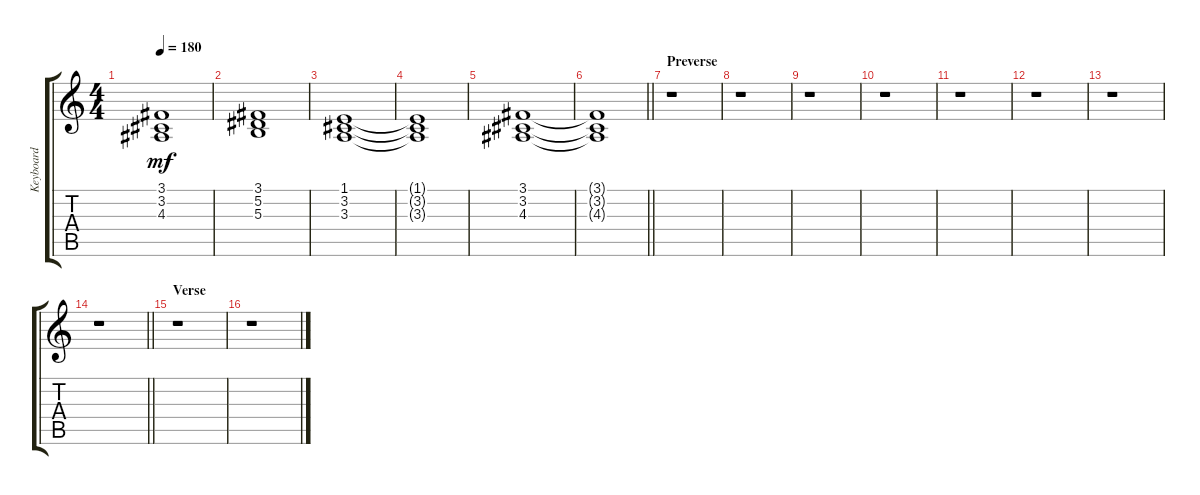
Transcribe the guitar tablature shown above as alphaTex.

\track ("Keyboard" "Keyboard") {instrument stringensemble1}
\staff {score tabs}
\tuning (Eb4 Bb3 Gb3 Db3 Ab2 Eb2) {hide}
\ts (4 4)
\tempo 180
\clef g2
\ks c
(3.1 3.2 4.3).1{dy mf} |
(3.1 5.2 5.3).1 |
(1.1 3.2 3.3).1 |
(1.1{t} 3.2{t} 3.3{t}).1 |
(3.1 3.2 4.3).1 |
\barLineRight lightlight
(3.1{t} 3.2{t} 4.3{t}).1 |
\section ("" "Preverse")
r.1 |
r.1 |
r.1 |
r.1 |
r.1 |
r.1 |
r.1 |
\barLineRight lightlight
r.1 |
\section ("" "Verse")
r.1 |
r.1
